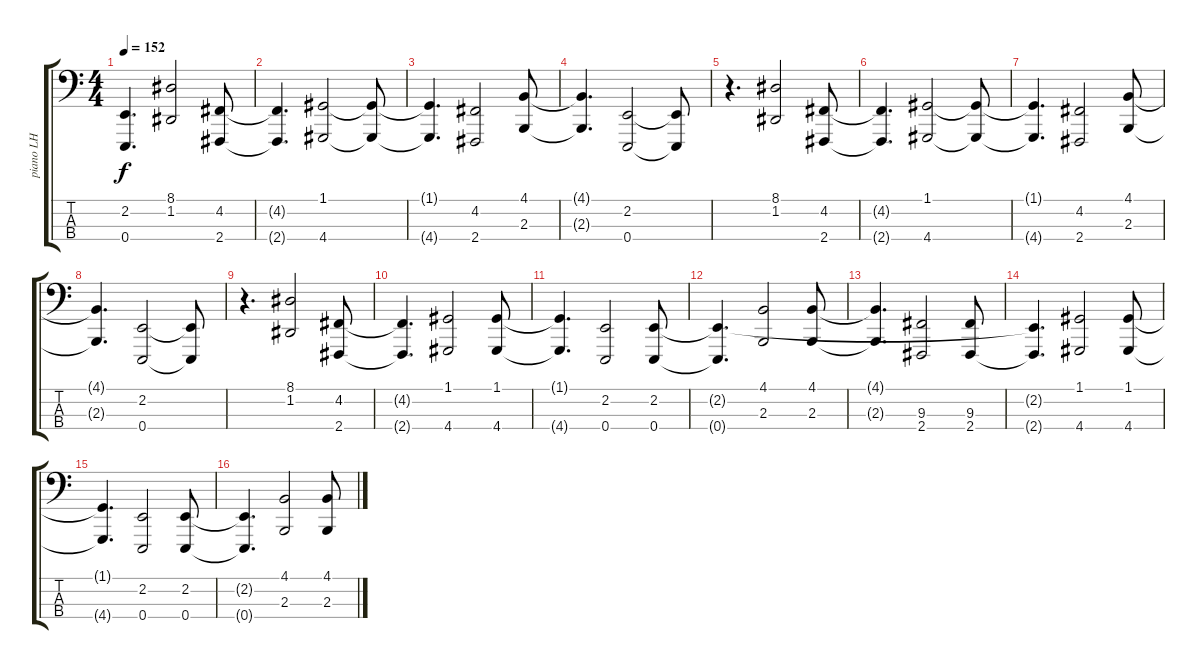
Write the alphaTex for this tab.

\track ("piano LH" "piano LH") {instrument acousticgrandpiano}
\staff {score tabs}
\tuning (G2 D2 A1 E1) {hide}
\ts (4 4)
\tempo 152
\clef f4
\ks c
(2.2{t} 0.4{t}).4{d dy f} (8.1 1.2).2 (4.2 2.4).8 |
(4.2{t} 2.4{t}).4{d} (1.1 4.4).2 (1.1{t} 4.4{t}).8 |
(1.1{t} 4.4{t}).4{d} (4.2 2.4).2 (4.1 2.3).8 |
(4.1{t} 2.3{t}).4{d} (2.2 0.4).2 (2.2{t} 0.4{t}).8 |
r.4{d} (8.1 1.2).2 (4.2 2.4).8 |
(4.2{t} 2.4{t}).4{d} (1.1 4.4).2 (1.1{t} 4.4{t}).8 |
(1.1{t} 4.4{t}).4{d} (4.2 2.4).2 (4.1 2.3).8 |
(4.1{t} 2.3{t}).4{d} (2.2 0.4).2 (2.2{t} 0.4{t}).8 |
r.4{d} (8.1 1.2).2 (4.2 2.4).8 |
(4.2{t} 2.4{t}).4{d} (1.1 4.4).2 (1.1 4.4).8 |
(1.1{t} 4.4{t}).4{d} (2.2 0.4).2 (2.2 0.4).8 |
(2.2{t} 0.4{t}).4{d} (4.1 2.3).2 (4.1 2.3).8 |
(4.1{t} 2.3{t}).4{d} (9.3 2.4).2 (9.3 2.4).8 |
(2.2{t} 2.4{t}).4{d} (1.1 4.4).2 (1.1 4.4).8 |
(1.1{t} 4.4{t}).4{d} (2.2 0.4).2 (2.2 0.4).8 |
(2.2{t} 0.4{t}).4{d} (4.1 2.3).2 (4.1 2.3).8
